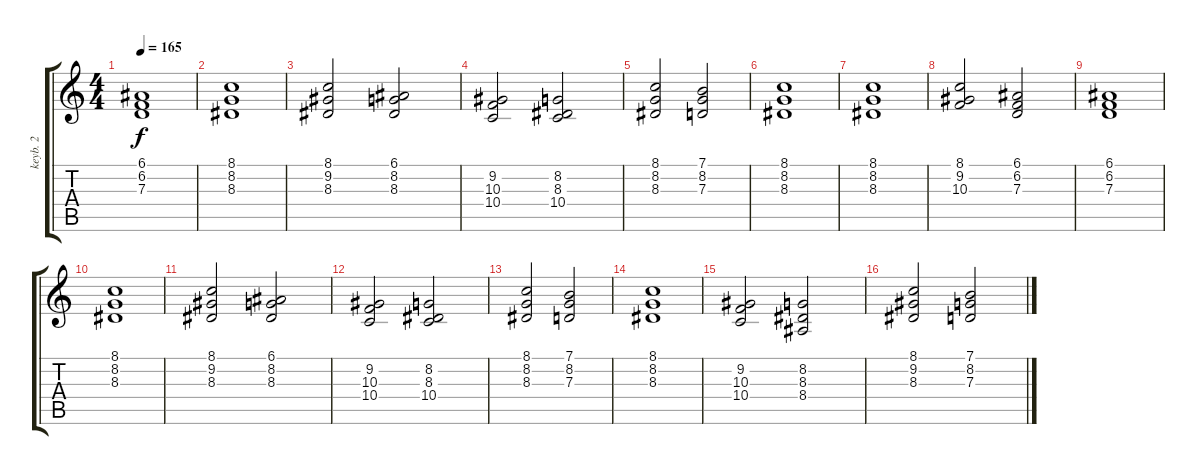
\track ("keyb. 2" "keyb. 2") {instrument frenchhorn}
\staff {score tabs}
\tuning (E4 B3 G3 D3 A2 E2) {hide}
\ts (4 4)
\tempo 165
\clef g2
\ks c
(6.1 6.2 7.3).1{dy f} |
(8.1 8.2 8.3).1 |
(8.1 9.2 8.3).2 (6.1 8.2 8.3).2 |
(9.2 10.3 10.4).2 (8.2 8.3 10.4).2 |
(8.1 8.2 8.3).2 (7.1 8.2 7.3).2 |
(8.1 8.2 8.3).1 |
(8.1 8.2 8.3).1 |
(8.1 9.2 10.3).2 (6.1 6.2 7.3).2 |
(6.1 6.2 7.3).1 |
(8.1 8.2 8.3).1 |
(8.1 9.2 8.3).2 (6.1 8.2 8.3).2 |
(9.2 10.3 10.4).2 (8.2 8.3 10.4).2 |
(8.1 8.2 8.3).2 (7.1 8.2 7.3).2 |
(8.1 8.2 8.3).1 |
(9.2 10.3 10.4).2 (8.2 8.3 8.4).2 |
(8.1 9.2 8.3).2 (7.1 8.2 7.3).2
